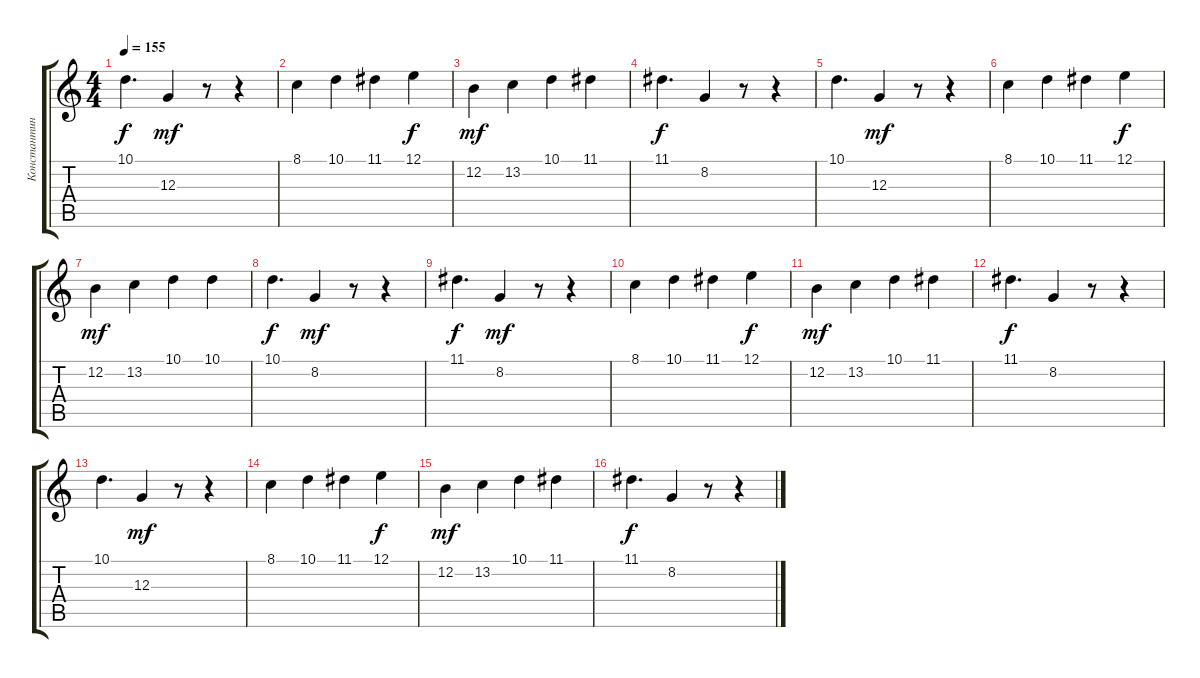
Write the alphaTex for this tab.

\track ("Константин Бекрев" "Константин") {instrument pad7halo}
\staff {score tabs}
\tuning (E4 B3 G3 D3 A2 E2) {hide}
\ts (4 4)
\tempo 155
\clef g2
\ks c
10.1.4{d dy f} 12.3.4{dy mf} r.8 r.4 |
8.1.4 10.1.4 11.1.4 12.1.4{dy f} |
12.2.4{dy mf} 13.2.4 10.1.4 11.1.4 |
11.1.4{d dy f} 8.2.4 r.8 r.4 |
10.1.4{d} 12.3.4{dy mf} r.8 r.4 |
8.1.4 10.1.4 11.1.4 12.1.4{dy f} |
12.2.4{dy mf} 13.2.4 10.1.4 10.1.4 |
10.1.4{d dy f} 8.2.4{dy mf} r.8 r.4 |
11.1.4{d dy f} 8.2.4{dy mf} r.8 r.4 |
8.1.4 10.1.4 11.1.4 12.1.4{dy f} |
12.2.4{dy mf} 13.2.4 10.1.4 11.1.4 |
11.1.4{d dy f} 8.2.4 r.8 r.4 |
10.1.4{d} 12.3.4{dy mf} r.8 r.4 |
8.1.4 10.1.4 11.1.4 12.1.4{dy f} |
12.2.4{dy mf} 13.2.4 10.1.4 11.1.4 |
11.1.4{d dy f} 8.2.4 r.8 r.4
